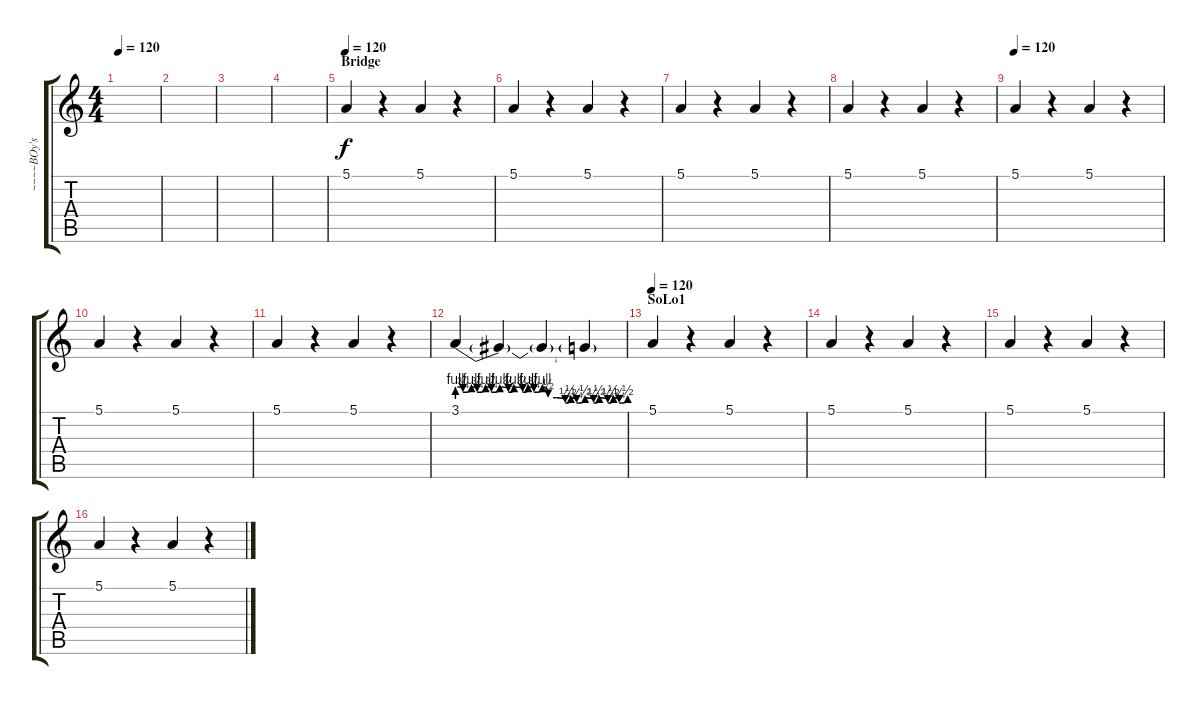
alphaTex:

\track ("~~~~BOy's house~~~~" "~~~~BOy's ") {instrument recorder}
\staff {score tabs}
\tuning (E4 B3 G3 D3 A2 E2) {hide}
\ts (4 4)
\tempo 120
\clef g2
\ks c
|
|
|
|
\section ("" "Bridge")
\tempo 120
5.1.4{volume 12} r.4 5.1.4 r.4 |
5.1.4 r.4 5.1.4 r.4 |
5.1.4 r.4 5.1.4 r.4 |
5.1.4 r.4 5.1.4 r.4 |
\tempo 120
5.1.4{volume 12} r.4 5.1.4 r.4 |
5.1.4 r.4 5.1.4 r.4 |
5.1.4 r.4 5.1.4 r.4 |
3.1{be (custom 0 4 2 3 5 4 7 3 10 4 12 3 15 4 18 3 20 4 23 3 25 4 27 3 30 4 32 2 35 2 38 1 40 2 42 1 45 2 48 1 50 2 53 1 55 2 57 1 60 2)}.4 3.1{t}.4 3.1{t}.4 3.1{t}.4 |
\section ("" "SoLo1")
\tempo 120
5.1.4{volume 8} r.4 5.1.4 r.4 |
5.1.4 r.4 5.1.4 r.4 |
5.1.4 r.4 5.1.4 r.4 |
5.1.4 r.4 5.1.4 r.4
